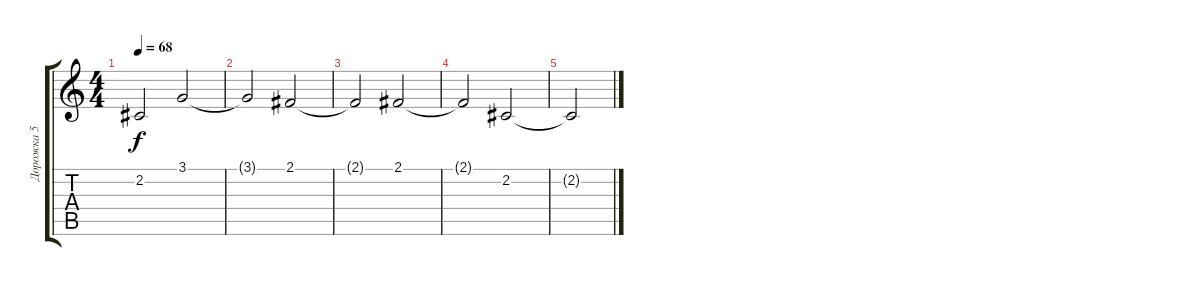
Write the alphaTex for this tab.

\track ("Дорожка 5" "Дорожка 5") {instrument ocarina}
\staff {score tabs}
\tuning (E4 B3 G3 D3 A2 E2) {hide}
\ts (4 4)
\tempo 68
\clef g2
\ks c
2.2{t}.2{dy f} 3.1.2 |
3.1{t}.2 2.1.2 |
2.1{t}.2 2.1.2 |
2.1{t}.2 2.2.2 |
2.2{t}.2
